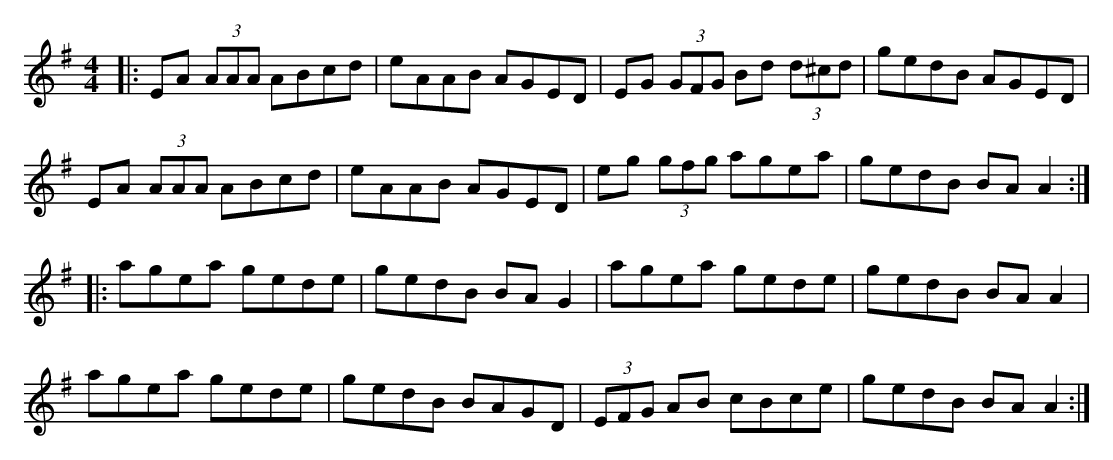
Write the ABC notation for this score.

X:1
M:4/4
K:Ador
|:EA (3AAA ABcd|eAAB AGED|EG (3GFG Bd (3d^cd|gedB AGED|
EA (3AAA ABcd|eAAB AGED|eg (3gfg agea|gedB BA A2:|
|:agea gede|gedB BA G2|agea gede|gedB BA A2|
agea gede|gedB BAGD|(3EFG AB cBce|gedB BA A2:|
